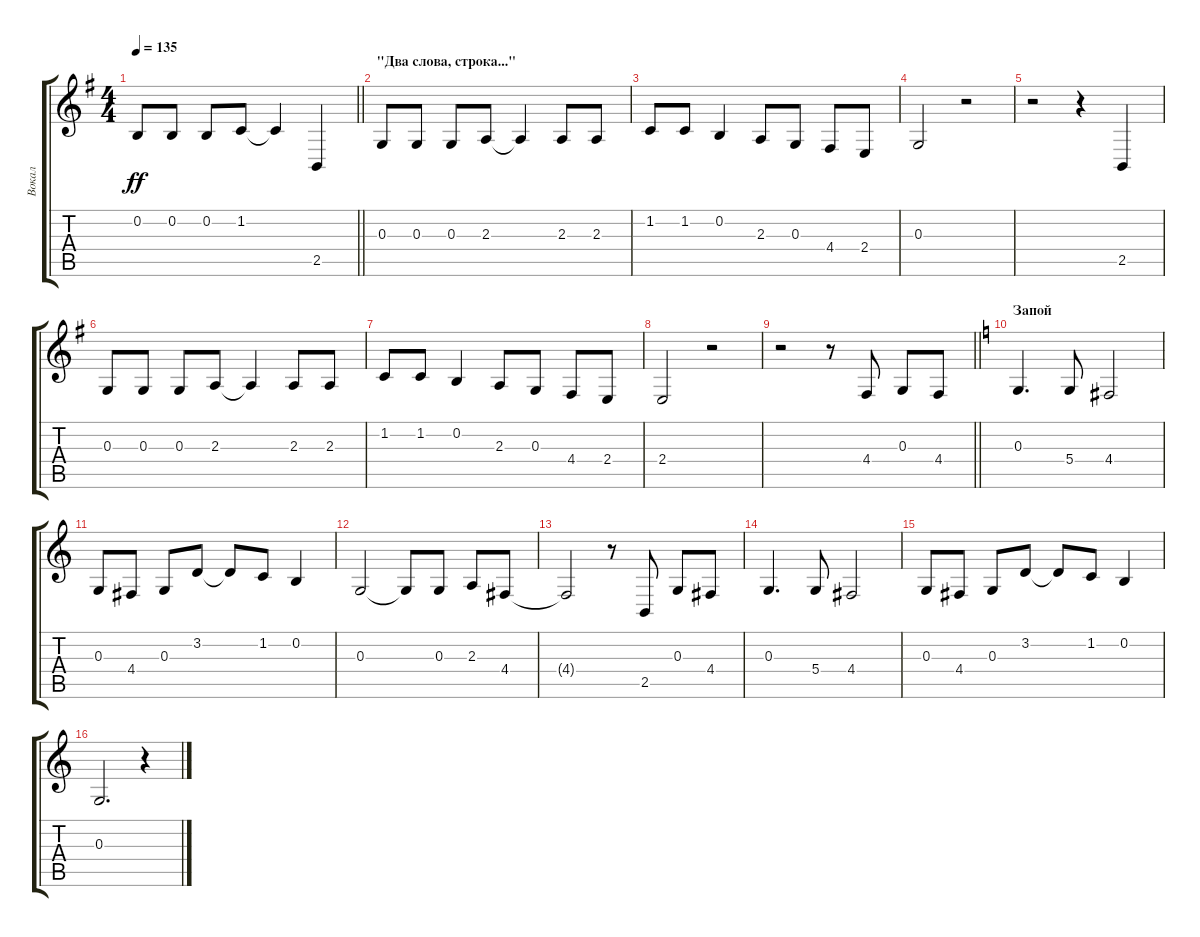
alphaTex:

\track ("Вокал" "Вокал") {instrument baritonesax}
\staff {score tabs}
\tuning (E4 B3 G3 D3 A2 E2) {hide}
\ts (4 4)
\tempo 135
\clef g2
\barLineRight lightlight
\ks eminor
0.2.8{dy ff} 0.2.8 0.2.8 1.2.8 1.2{t}.4 2.5.4 |
\section ("" "\"Два слова, строка...\"")
0.3.8 0.3.8 0.3.8 2.3.8 2.3{t}.4 2.3.8 2.3.8 |
1.2.8 1.2.8 0.2.4 2.3.8 0.3.8 4.4.8 2.4.8 |
0.3.2 r.2 |
r.2 r.4 2.5.4 |
0.3.8 0.3.8 0.3.8 2.3.8 2.3{t}.4 2.3.8 2.3.8 |
1.2.8 1.2.8 0.2.4 2.3.8 0.3.8 4.4.8 2.4.8 |
2.4.2 r.2 |
\barLineRight lightlight
r.2 r.8 4.4.8 0.3.8 4.4.8 |
\section ("" "Запой")
\ks c
0.3.4{d} 5.4.8 4.4.2 |
0.3.8 4.4.8 0.3.8 3.2.8 3.2{t}.8 1.2.8 0.2.4 |
0.3.2 0.3{t}.8 0.3.8 2.3.8 4.4.8 |
4.4{t}.2 r.8 2.5.8 0.3.8 4.4.8 |
0.3.4{d} 5.4.8 4.4.2 |
0.3.8 4.4.8 0.3.8 3.2.8 3.2{t}.8 1.2.8 0.2.4 |
0.3.2{d} r.4
